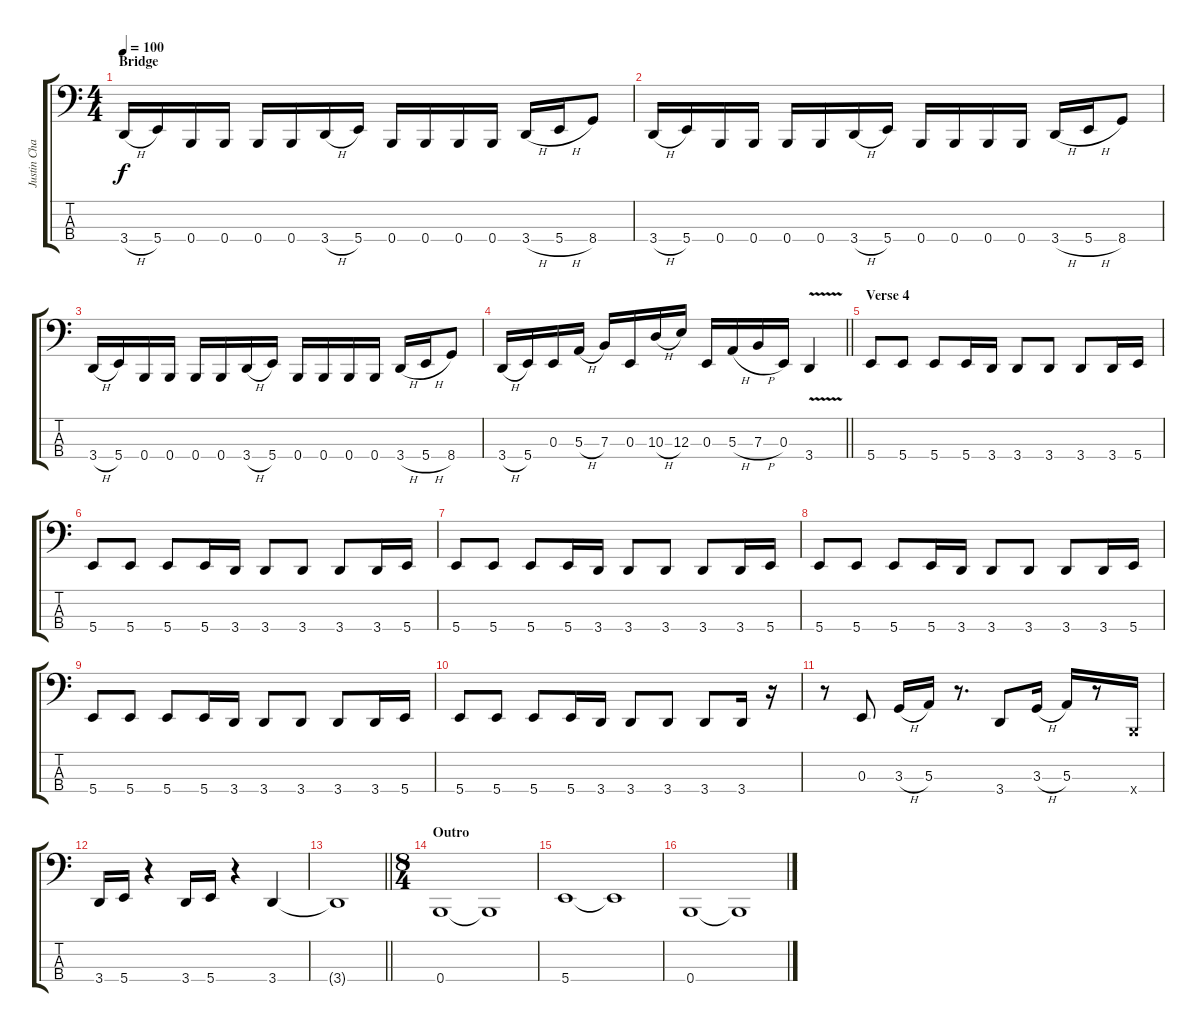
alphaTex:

\track ("Justin Chancellor - Bass" "Justin Cha") {instrument electricbasspick}
\staff {score tabs}
\tuning (G2 D2 E1 B0) {hide}
\ts (4 4)
\section ("" "Bridge")
\tempo 100
\clef f4
\ks c
3.4{h}.16{dy f} 5.4.16 0.4.16 0.4.16 0.4.16 0.4.16 3.4{h}.16 5.4.16 0.4.16 0.4.16 0.4.16 0.4.16 3.4{h}.16 5.4{h}.16 8.4.8 |
3.4{h}.16 5.4.16 0.4.16 0.4.16 0.4.16 0.4.16 3.4{h}.16 5.4.16 0.4.16 0.4.16 0.4.16 0.4.16 3.4{h}.16 5.4{h}.16 8.4.8 |
3.4{h}.16 5.4.16 0.4.16 0.4.16 0.4.16 0.4.16 3.4{h}.16 5.4.16 0.4.16 0.4.16 0.4.16 0.4.16 3.4{h}.16 5.4{h}.16 8.4.8 |
\barLineRight lightlight
3.4{h}.16 5.4.16 0.3.16 5.3{h}.16 7.3.16 0.3.16 10.3{h}.16 12.3.16 0.3.16 5.3{h}.16 7.3{h}.16 0.3.16 3.4{v}.4 |
\section ("" "Verse 4")
5.4.8 5.4.8 5.4.8 5.4.16 3.4.16 3.4.8 3.4.8 3.4.8 3.4.16 5.4.16 |
5.4.8 5.4.8 5.4.8 5.4.16 3.4.16 3.4.8 3.4.8 3.4.8 3.4.16 5.4.16 |
5.4.8 5.4.8 5.4.8 5.4.16 3.4.16 3.4.8 3.4.8 3.4.8 3.4.16 5.4.16 |
5.4.8 5.4.8 5.4.8 5.4.16 3.4.16 3.4.8 3.4.8 3.4.8 3.4.16 5.4.16 |
5.4.8 5.4.8 5.4.8 5.4.16 3.4.16 3.4.8 3.4.8 3.4.8 3.4.16 5.4.16 |
5.4.8 5.4.8 5.4.8 5.4.16 3.4.16 3.4.8 3.4.8 3.4.8 3.4.16 r.16 |
r.8 0.3.8 3.3{h}.16 5.3.16 r.8{d} 3.4.8 3.3{h}.16 5.3.16 r.8 0.4{x}.16 |
3.4.16 5.4.16 r.4 3.4.16 5.4.16 r.4 3.4.4 |
\barLineRight lightlight
3.4{t}.1 |
\ts (8 4)
\section ("" "Outro")
0.4.1{instrument electricbassfinger} 0.4{t}.1 |
5.4.1 5.4{t}.1 |
0.4.1 0.4{t}.1
